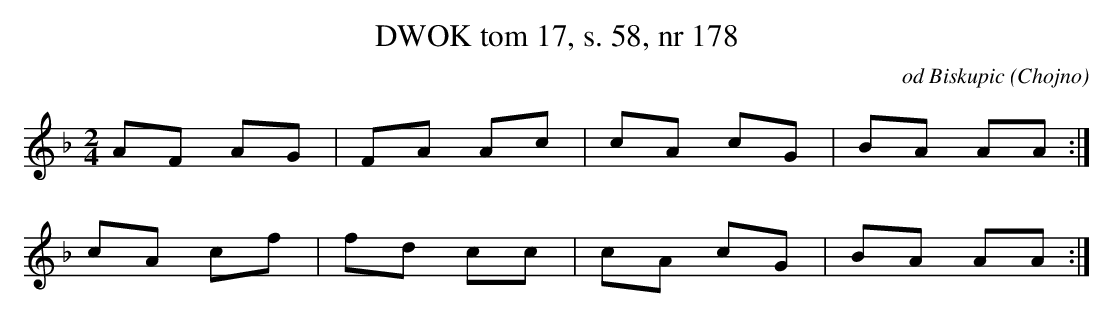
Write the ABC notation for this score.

X:1
T:DWOK tom 17, s. 58, nr 178
O:od Biskupic (Chojno)
L:1/16
M:2/4
K:F
A2F2 A2G2|F2A2 A2c2|c2A2 c2G2|B2A2 A2A2:|
c2A2 c2f2|f2d2 c2c2|c2A2 c2G2|B2A2 A2A2:|
